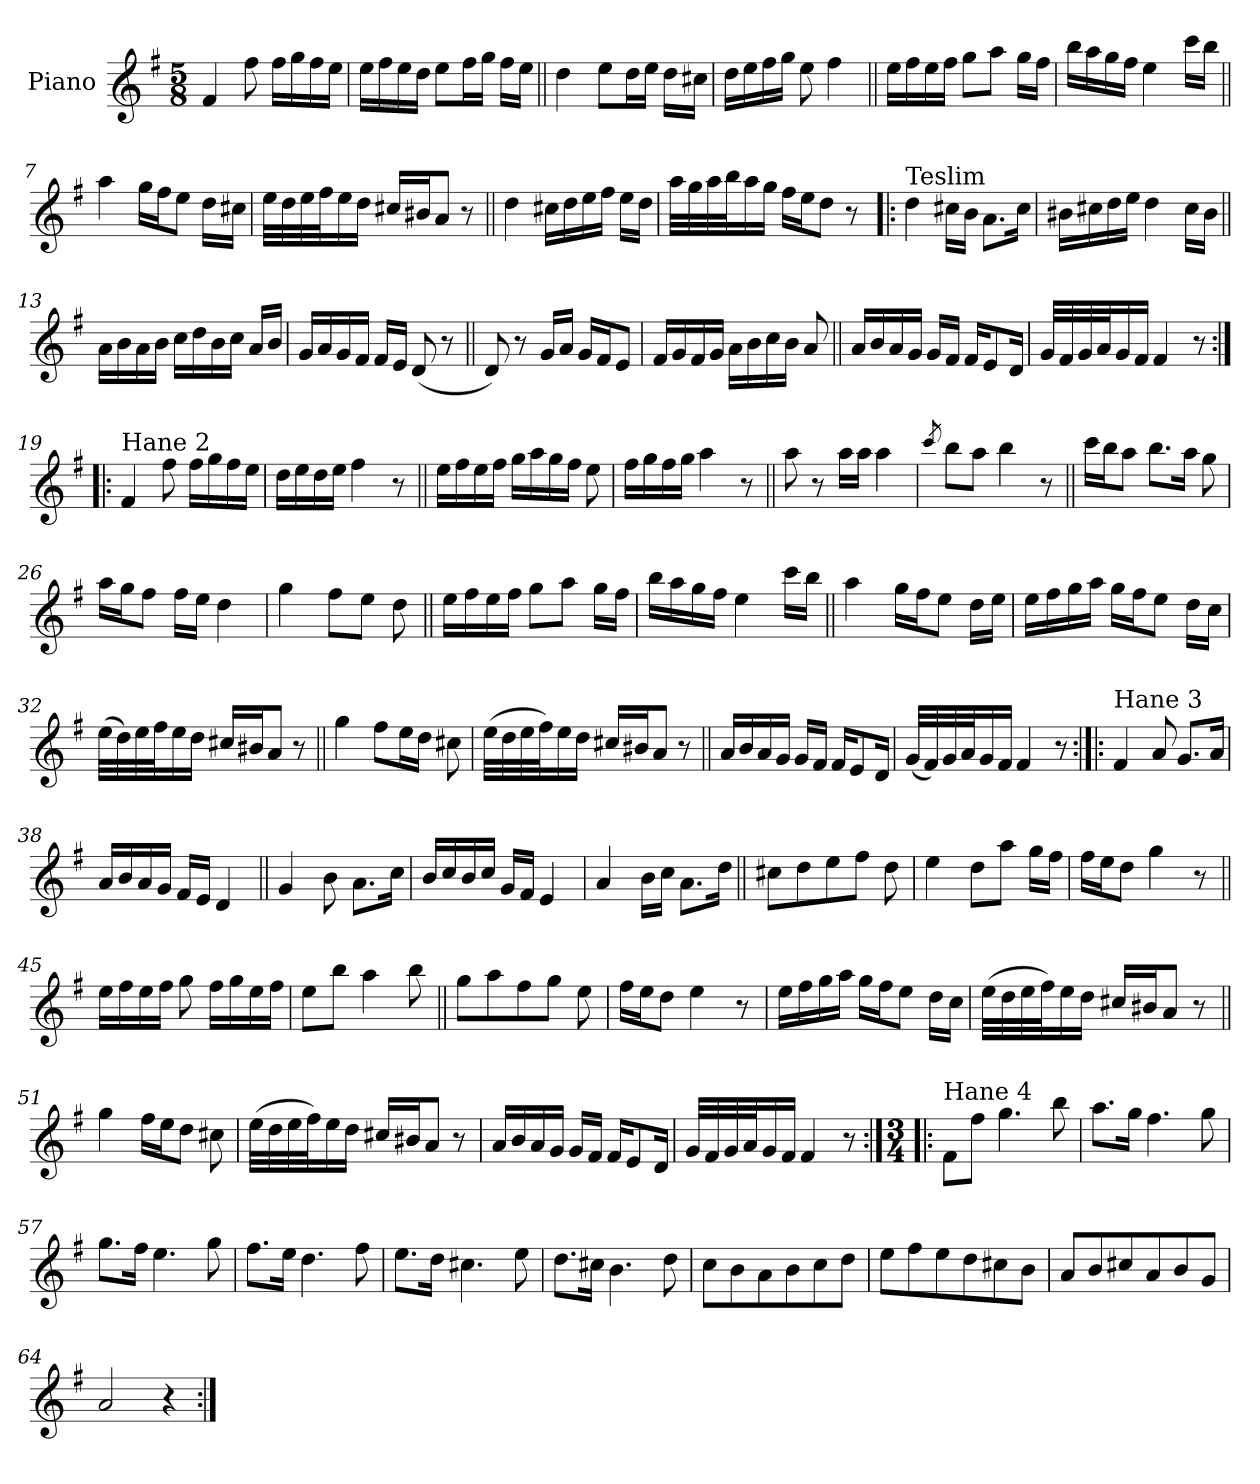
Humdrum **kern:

**kern
*part1
*staff1
*I"Piano
*I'Pno.
*clefG2
*k[f#]
*M5/8
=1
4f#/
8ff#\
16ff#\LL
16gg\
16ff#\
16ee\JJ
=2
16ee\LL
16ff#\
16ee\
16dd\JJ
8ee\L
16ff#\L
16gg\JJ
16ff#\LL
16ee\JJ
=3||
4dd\
8ee\L
16dd\L
16ee\JJ
16dd\LL
16cc#X\JJ
=4
16dd\LL
16ee\
16ff#\
16gg\JJ
8ee\
4ff#\
=5||
16ee\LL
16ff#\
16ee\
16ff#\JJ
8gg\L
8aa\J
16gg\LL
16ff#\JJ
!!LO:LB:g=z
=6
16bb\LL
16aa\
16gg\
16ff#\JJ
4ee\
16ccc\LL
16bb\JJ
=7||
4aa\
16gg\LL
16ff#\J
8ee\J
16dd\LL
16cc#X\JJ
=8
32ee\LLL
32dd\
32ee\
32ff#\J
16ee\
16dd\JJ
16cc#X/LL
16b#X/J
8a/J
8r
=9||
4dd\
16cc#X\LL
16dd\
16ee\
16ff#\JJ
16ee\LL
16dd\JJ
=10
32aa\LLL
32gg\
32aa\
32bb\J
16aa\
16gg\JJ
16ff#\LL
16ee\J
8dd\J
8r
!!LO:LB:g=z
=11!|:
!LO:TX:a:t=Teslim
4dd\
16cc#X\LL
16b\JJ
8.a\L
16cc#\Jk
=12
16b#X\LL
16cc#X\
16dd\
16ee\JJ
4dd\
16cc#\LL
16b#\JJ
=13||
16a\LL
16b\
16a\
16b\JJ
16cc\LL
16dd\
16b\
16cc\JJ
16a/LL
16b/JJ
=14
16g/LL
16a/
16g/
16f#/JJ
16f#/LL
16e/JJ
(<8d/
8r
=15||
8d/)
8r
16g/LL
16a/JJ
16g/LL
16f#/J
8e/J
!!LO:LB:g=z
=16
16f#/LL
16g/
16f#/
16g/JJ
16a\LL
16b\
16cc\
16b\JJ
8a/
=17||
16a/LL
16b/
16a/
16g/JJ
16g/LL
16f#/JJ
16f#/KL
8e/
16d/Jk
=18
32g/LLL
32f#/
32g/
32a/J
16g/
16f#/JJ
4f#/
8r
=19:|!|:
!LO:TX:a:t=Hane 2
4f#/
8ff#\
16ff#\LL
16gg\
16ff#\
16ee\JJ
=20
16dd\LL
16ee\
16dd\
16ee\JJ
4ff#\
8r
!!LO:LB:g=z
=21||
16ee\LL
16ff#\
16ee\
16ff#\JJ
16gg\LL
16aa\
16gg\
16ff#\JJ
8ee\
=22
16ff#\LL
16gg\
16ff#\
16gg\JJ
4aa\
8r
=23||
8aa\
8r
16aa\LL
16aa\JJ
4aa\
=24
8qccc/
8bb\L
8aa\J
4bb\
8r
=25||
16ccc\LL
16bb\J
8aa\J
8.bb\L
16aa\Jk
8gg\
=26
16aa\LL
16gg\J
8ff#\J
16ff#\LL
16ee\JJ
4dd\
!!LO:LB:g=z
=27
4gg\
8ff#\L
8ee\J
8dd\
=28||
16ee\LL
16ff#\
16ee\
16ff#\JJ
8gg\L
8aa\J
16gg\LL
16ff#\JJ
=29
16bb\LL
16aa\
16gg\
16ff#\JJ
4ee\
16ccc\LL
16bb\JJ
=30||
4aa\
16gg\LL
16ff#\J
8ee\J
16dd\LL
16ee\JJ
=31
16ee\LL
16ff#\
16gg\
16aa\JJ
16gg\LL
16ff#\J
8ee\J
16dd\LL
16cc\JJ
!!LO:LB:g=z
=32
(>32ee\LLL
32dd\)
32ee\
32ff#\J
16ee\
16dd\JJ
16cc#X/LL
16b#X/J
8a/J
8r
=33||
4gg\
8ff#\L
16ee\L
16dd\JJ
8cc#X\
=34
(>32ee\LLL
32dd\
32ee\
32ff#\J)
16ee\
16dd\JJ
16cc#X/LL
16b#X/J
8a/J
8r
=35||
16a/LL
16b/
16a/
16g/JJ
16g/LL
16f#/JJ
16f#/KL
8e/
16d/Jk
!!LO:LB:g=z
=36
(<32g/LLL
32f#/)
32g/
32a/J
16g/
16f#/JJ
4f#/
8r
=37:|!|:
!LO:TX:a:t=Hane 3
4f#/
8a/
8.g/L
16a/Jk
=38
16a/LL
16b/
16a/
16g/JJ
16f#/LL
16e/JJ
4d/
=39||
4g/
8b\
8.a\L
16cc\Jk
=40
16b/LL
16cc/
16b/
16cc/JJ
16g/LL
16f#/JJ
4e/
=41
4a/
16b\LL
16cc\JJ
8.a\L
16dd\Jk
!!LO:LB:g=z
=42||
8cc#X\L
8dd\
8ee\
8ff#\J
8dd\
=43
4ee\
8dd\L
8aa\J
16gg\LL
16ff#\JJ
=44
16ff#\LL
16ee\J
8dd\J
4gg\
8r
=45||
16ee\LL
16ff#\
16ee\
16ff#\JJ
8gg\
16ff#\LL
16gg\
16ee\
16ff#\JJ
=46
8ee\L
8bb\J
4aa\
8bb\
=47||
8gg\L
8aa\
8ff#\
8gg\J
8ee\
=48
16ff#\LL
16ee\J
8dd\J
4ee\
8r
!!LO:LB:g=z
=49
16ee\LL
16ff#\
16gg\
16aa\JJ
16gg\LL
16ff#\J
8ee\J
16dd\LL
16cc\JJ
=50
(>32ee\LLL
32dd\
32ee\
32ff#\J)
16ee\
16dd\JJ
16cc#X/LL
16b#X/J
8a/J
8r
=51||
4gg\
16ff#\LL
16ee\J
8dd\J
8cc#X\
=52
(>32ee\LLL
32dd\
32ee\
32ff#\J)
16ee\
16dd\JJ
16cc#X/LL
16b#X/J
8a/J
8r
=53
16a/LL
16b/
16a/
16g/JJ
16g/LL
16f#/JJ
16f#/KL
8e/
16d/Jk
!!LO:PB:g=z
=54
32g/LLL
32f#/
32g/
32a/J
16g/
16f#/JJ
4f#/
8r
=55:|!|:
*M3/4
!LO:TX:a:t=Hane 4
8f#\L
8ff#\J
4.gg\
8bb\
=56
8.aa\L
16gg\Jk
4.ff#\
8gg\
=57
8.gg\L
16ff#\Jk
4.ee\
8gg\
=58
8.ff#\L
16ee\Jk
4.dd\
8ff#\
=59
8.ee\L
16dd\Jk
4.cc#X\
8ee\
!!LO:LB:g=z
=60
8.dd\L
16cc#X\Jk
4.b\
8dd\
=61
8cc\L
8b\
8a\
8b\
8cc\
8dd\J
=62
8ee\L
8ff#\
8ee\
8dd\
8cc#X\
8b\J
=63
8a/L
8b/
8cc#X/
8a/
8b/
8g/J
=64
2a/
4r
=:|!
*-
